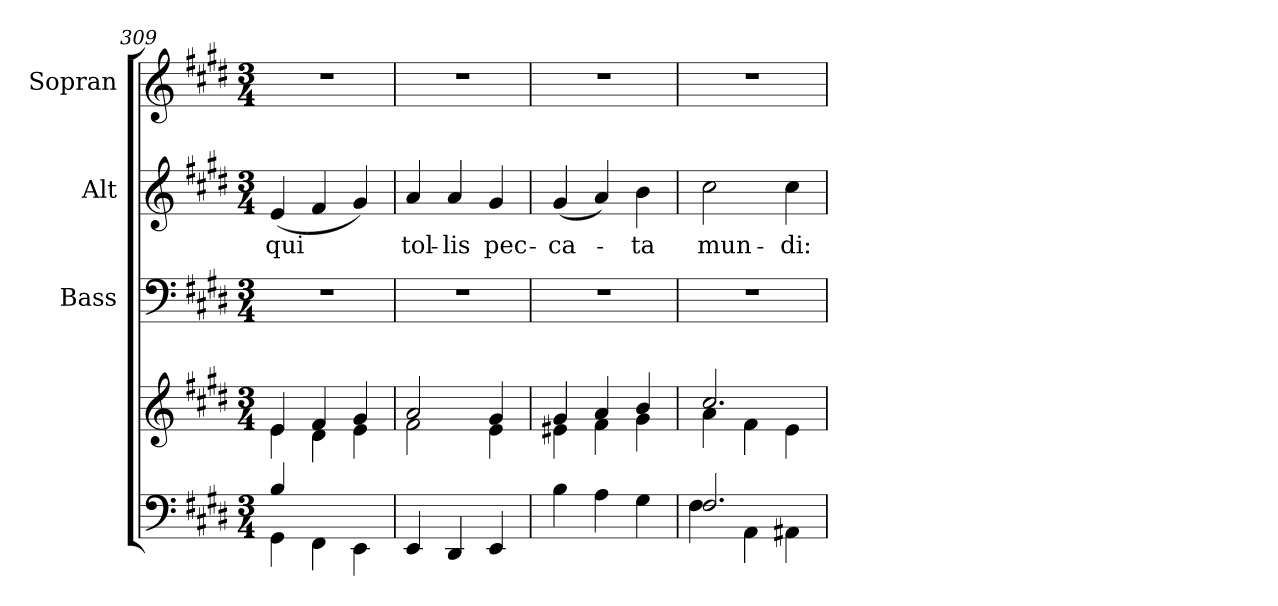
**kern	**kern	**kern	**kern	**text	**kern
*part4	*part4	*part3	*part2	*part2	*part1
*staff5	*staff4	*staff3	*staff2	*staff2	*staff1
*	*	*I"Bass	*I"Alt	*	*I"Sopran
*	*	*I'B.	*I'A.	*	*I'S.
*clefF4	*clefG2	*clefF4	*clefG2	*	*clefG2
*k[f#c#g#d#]	*k[f#c#g#d#]	*k[f#c#g#d#]	*k[f#c#g#d#]	*	*k[f#c#g#d#]
*E:	*E:	*E:	*E:	*	*E:
*M3/4	*M3/4	*M3/4	*M3/4	*	*M3/4
=309	=309	=309	=309	=309	=309
*^	*^	*	*	*	*
!	!	!	!	!	!	!LO:LY:b	!
4B/	4GG#\	4e/	4e\	2.r	(<4e/	qui	2.r
2ryy	4FF#\	4f#/	4d#\	.	4f#/	.	.
.	4EE\	4g#/	4e\	.	4g#/)	.	.
=310	=310	=310	=310	=310	=310	=310	=310
!	!	!	!	!	!	!LO:LY:b	!
*v	*v	*	*	*	*	*	*
4EE/	2a/	2f#\	2.r	4a/	tol-	2.r
!	!	!	!	!	!LO:LY:b	!
4DD#/	.	.	.	4a/	-lis	.
!	!	!	!	!	!LO:LY:b	!
4EE/	4g#/	4e\	.	4g#/	pec-	.
=311	=311	=311	=311	=311	=311	=311
!	!	!	!	!	!LO:LY:b	!
4B\	4g#/	4e#X\	2.r	(<4g#/	-ca-	2.r
4A\	4a/	4f#\	.	4a/)	.	.
!	!	!	!	!	!LO:LY:b	!
4G#\	4b/	4g#\	.	4b\	-ta	.
=312	=312	=312	=312	=312	=312	=312
*^	*	*	*	*	*	*
!	!	!	!	!	!	!LO:LY:b	!
2.F#/	4F#\	2.cc#/	4a\	2.r	2cc#\	mun-	2.r
.	4AA\	.	4f#\	.	.	.	.
!	!	!	!	!	!	!LO:LY:b	!
.	4AA#X\	.	4e\	.	4cc#\	-di:	.
*v	*v	*	*	*	*	*	*
*	*v	*v	*	*	*	*
=	=	=	=	=	=
*-	*-	*-	*-	*-	*-
